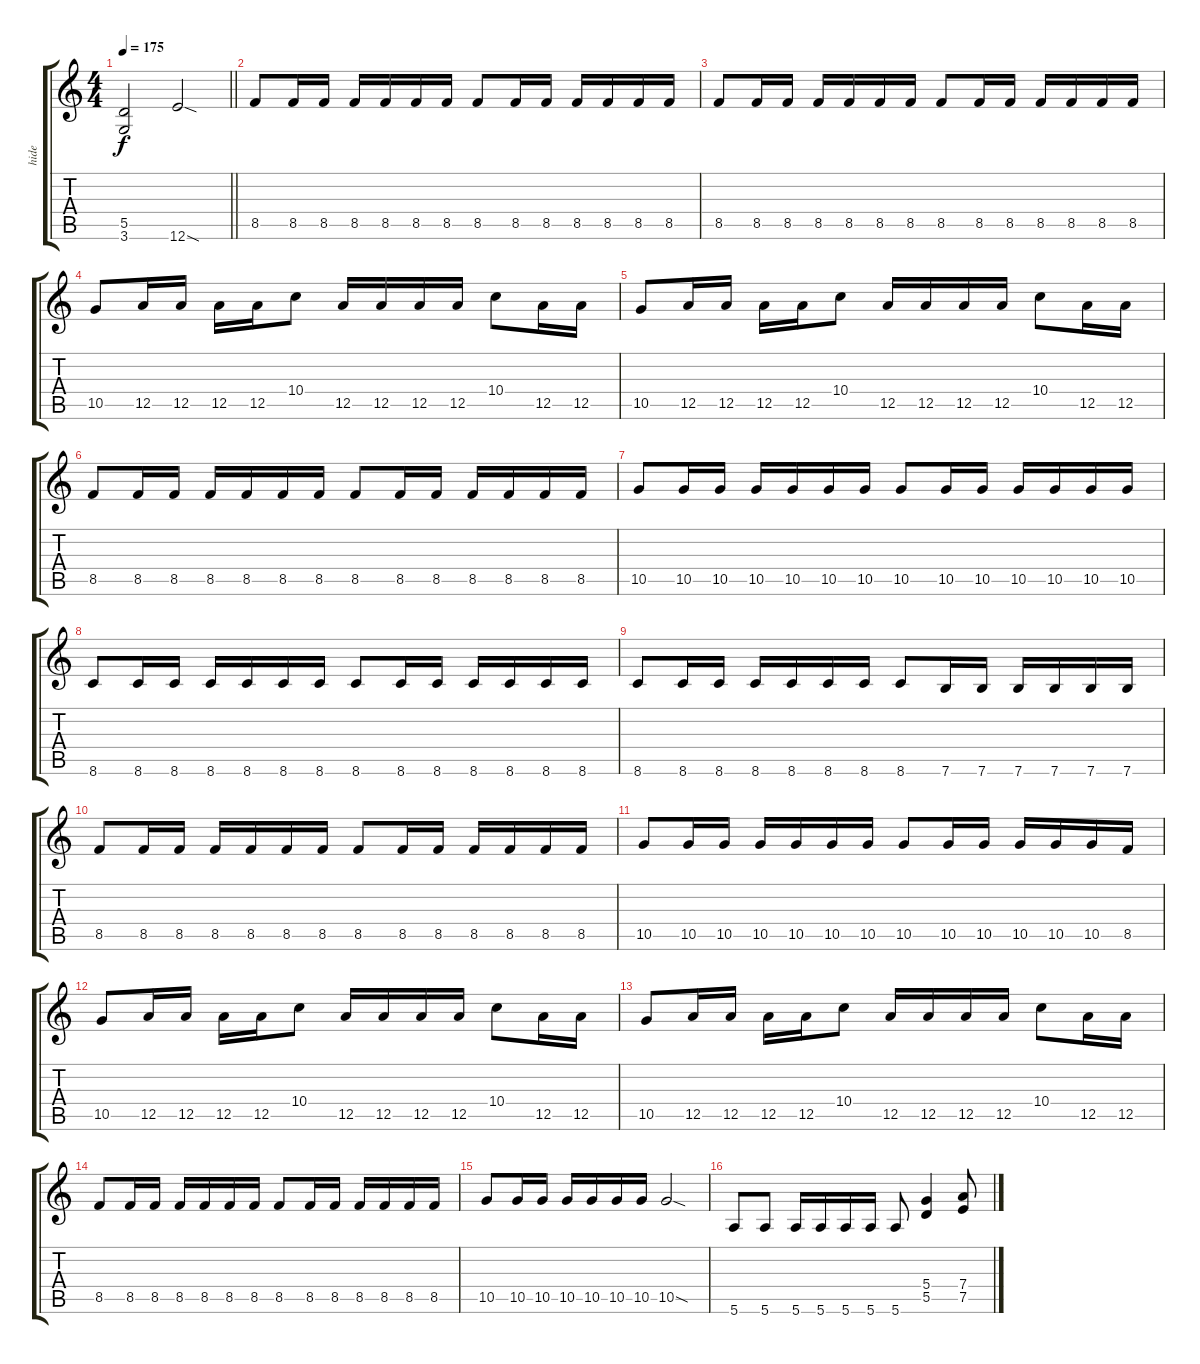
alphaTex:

\track ("hide" "hide") {instrument overdrivenguitar}
\staff {score tabs}
\tuning (E4 B3 G3 D3 A2 E2) {hide}
\ts (4 4)
\tempo 175
\clef g2
\barLineRight lightlight
\ks c
(5.5 3.6).2{dy f} 12.6{sod}.2{volume 15 instrument overdrivenguitar} |
8.5.8 8.5.16 8.5.16 8.5.16 8.5.16 8.5.16 8.5.16 8.5.8 8.5.16 8.5.16 8.5.16 8.5.16 8.5.16 8.5.16 |
8.5.8 8.5.16 8.5.16 8.5.16 8.5.16 8.5.16 8.5.16 8.5.8 8.5.16 8.5.16 8.5.16 8.5.16 8.5.16 8.5.16 |
10.5.8 12.5.16 12.5.16 12.5.16 12.5.16 10.4.8 12.5.16 12.5.16 12.5.16 12.5.16 10.4.8 12.5.16 12.5.16 |
10.5.8 12.5.16 12.5.16 12.5.16 12.5.16 10.4.8 12.5.16 12.5.16 12.5.16 12.5.16 10.4.8 12.5.16 12.5.16 |
8.5.8 8.5.16 8.5.16 8.5.16 8.5.16 8.5.16 8.5.16 8.5.8 8.5.16 8.5.16 8.5.16 8.5.16 8.5.16 8.5.16 |
10.5.8 10.5.16 10.5.16 10.5.16 10.5.16 10.5.16 10.5.16 10.5.8 10.5.16 10.5.16 10.5.16 10.5.16 10.5.16 10.5.16 |
8.6.8 8.6.16 8.6.16 8.6.16 8.6.16 8.6.16 8.6.16 8.6.8 8.6.16 8.6.16 8.6.16 8.6.16 8.6.16 8.6.16 |
8.6.8 8.6.16 8.6.16 8.6.16 8.6.16 8.6.16 8.6.16 8.6.8 7.6.16 7.6.16 7.6.16 7.6.16 7.6.16 7.6.16 |
8.5.8 8.5.16 8.5.16 8.5.16 8.5.16 8.5.16 8.5.16 8.5.8 8.5.16 8.5.16 8.5.16 8.5.16 8.5.16 8.5.16 |
10.5.8 10.5.16 10.5.16 10.5.16 10.5.16 10.5.16 10.5.16 10.5.8 10.5.16 10.5.16 10.5.16 10.5.16 10.5.16 8.5.16 |
10.5.8 12.5.16 12.5.16 12.5.16 12.5.16 10.4.8 12.5.16 12.5.16 12.5.16 12.5.16 10.4.8 12.5.16 12.5.16 |
10.5.8 12.5.16 12.5.16 12.5.16 12.5.16 10.4.8 12.5.16 12.5.16 12.5.16 12.5.16 10.4.8 12.5.16 12.5.16 |
8.5.8 8.5.16 8.5.16 8.5.16 8.5.16 8.5.16 8.5.16 8.5.8 8.5.16 8.5.16 8.5.16 8.5.16 8.5.16 8.5.16 |
10.5.8 10.5.16 10.5.16 10.5.16 10.5.16 10.5.16 10.5.16 10.5{sod}.2 |
5.6.8 5.6.8 5.6.16 5.6.16 5.6.16 5.6.16 5.6.8 (5.4 5.5).4 (7.4 7.5).8
